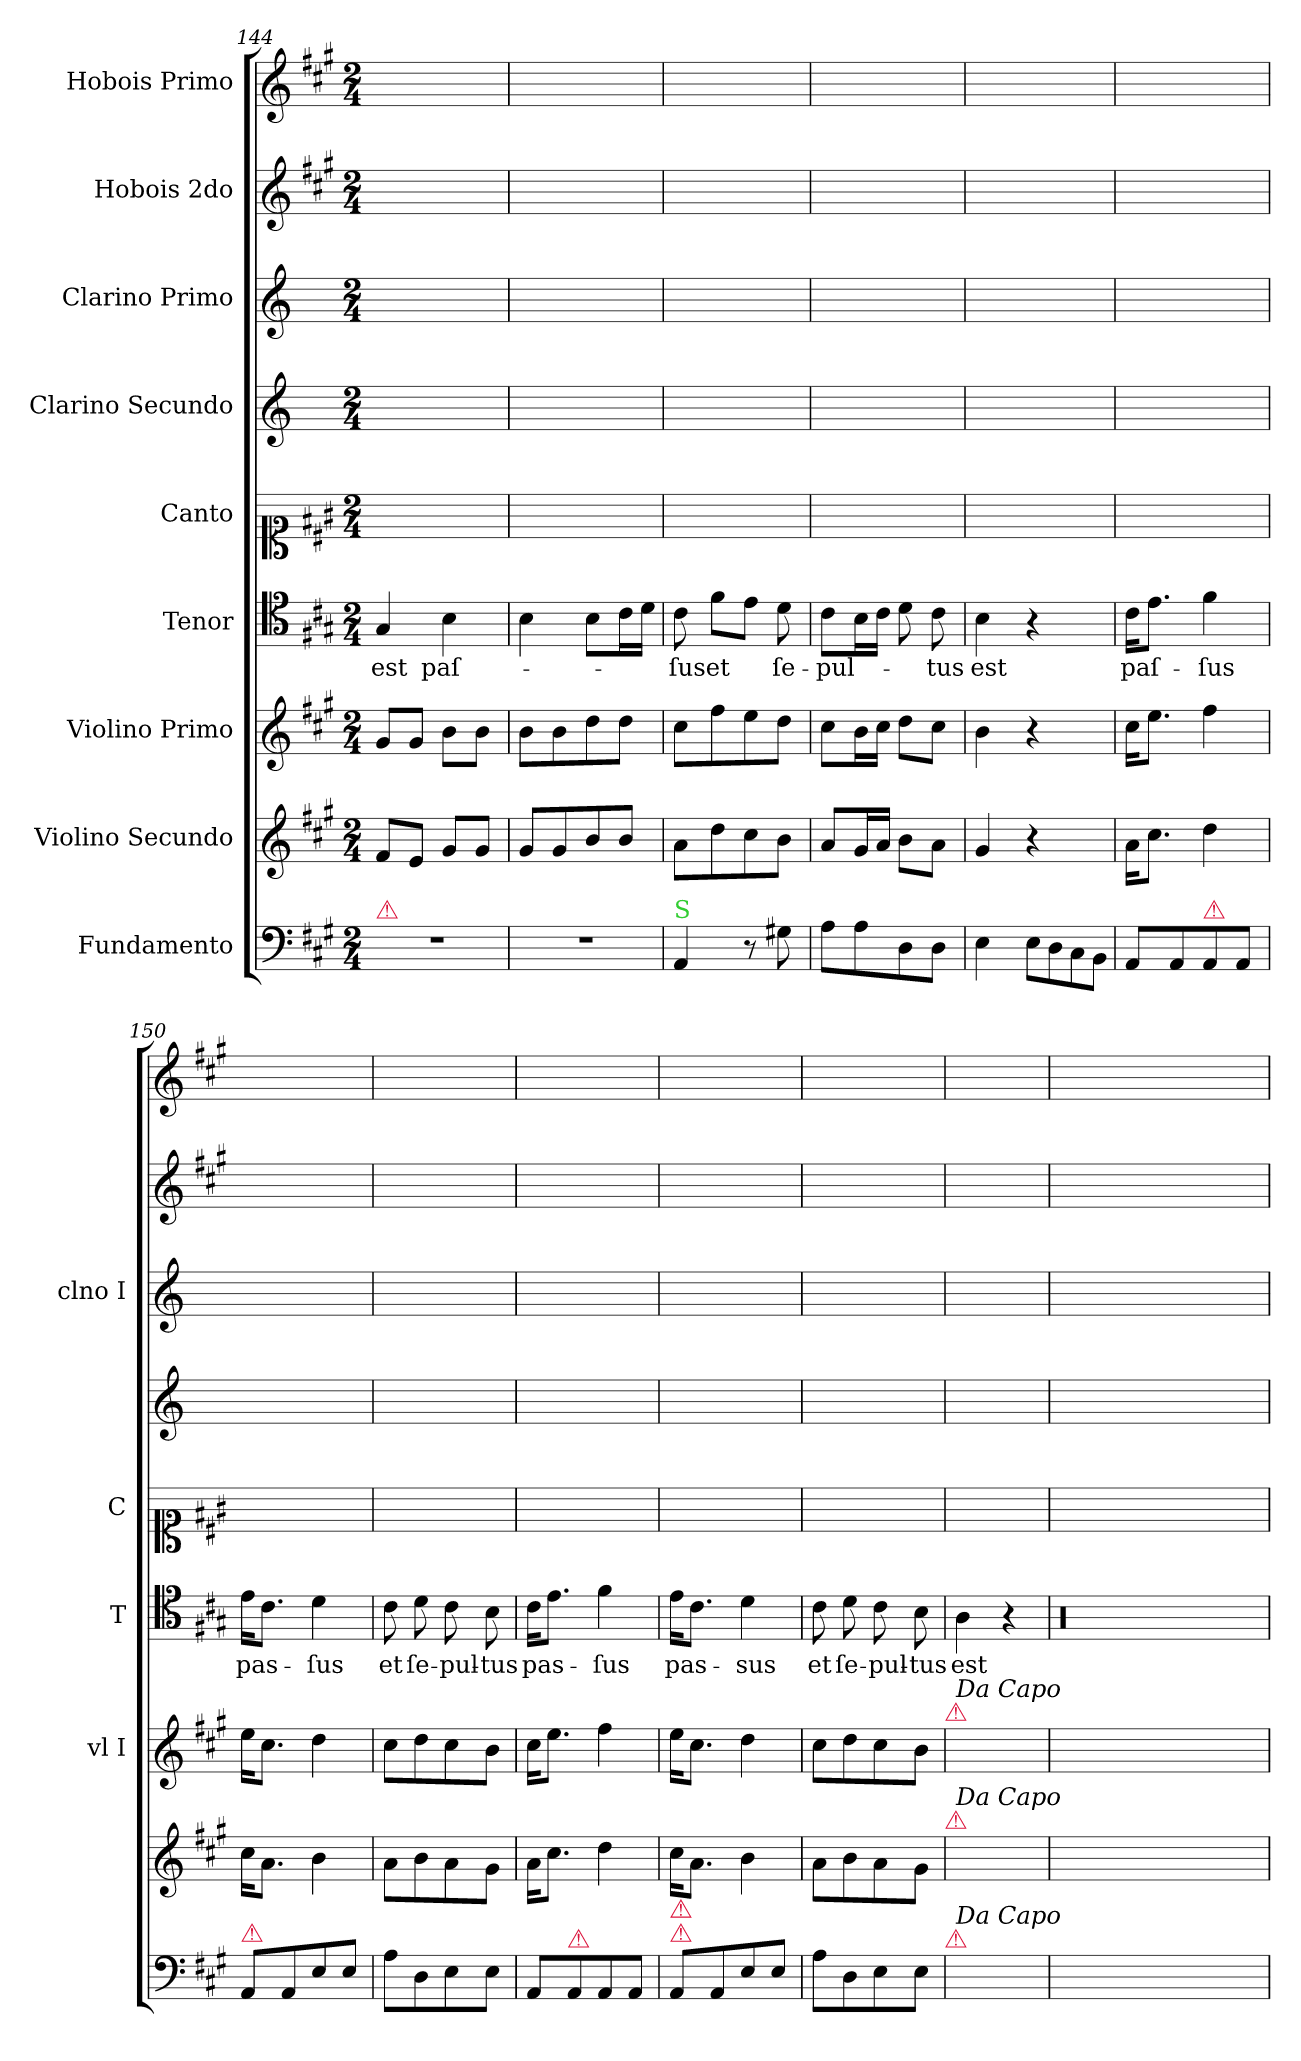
**kern	**kern	**kern	**kern	**text	**kern	**kern	**kern	**kern	**kern
*part9	*part8	*part7	*part6	*part6	*part5	*part4	*part3	*part2	*part1
*staff9	*staff8	*staff7	*staff6	*staff6	*staff5	*staff4	*staff3	*staff2	*staff1
*I"Fundamento	*I"Violino Secundo	*I"Violino Primo	*I"Tenor	*	*I"Canto	*I"Clarino Secundo	*I"Clarino Primo	*I"Hobois 2do	*I"Hobois Primo
*	*	*I'vl I	*I'T	*	*I'C	*	*I'clno I	*	*
*clefF4	*clefG2	*clefG2	*clefC4	*	*clefC1	*clefG2	*clefG2	*clefG2	*clefG2
*	*	*	*	*	*	*ITrd-1c-2	*ITrd-1c-2	*	*
*k[f#c#g#]	*k[f#c#g#]	*k[f#c#g#]	*k[f#c#g#]	*	*k[f#c#g#]	*k[f#c#]	*k[f#c#]	*k[f#c#g#]	*k[f#c#g#]
*M2/4	*M2/4	*M2/4	*M2/4	*	*M2/4	*M2/4	*M2/4	*M2/4	*M2/4
=144	=144	=144	=144	=144	=144	=144	=144	=144	=144
!LO:TX:a:color=crimson:t=⚠	!	!	!	!	!	!	!	!	!
2r	8f#/L	8g#/L	4G#/	est	2ryy	2ryy	2ryy	2ryy	2ryy
.	8e/J	8g#/J	.	.	.	.	.	.	.
.	8g#/L	8b\L	4B\	paſ-	.	.	.	.	.
.	8g#/J	8b\J	.	.	.	.	.	.	.
=145	=145	=145	=145	=145	=145	=145	=145	=145	=145
2r	8g#/L	8b\L	4B\	.	2ryy	2ryy	2ryy	2ryy	2ryy
.	8g#/	8b\	.	.	.	.	.	.	.
.	8b/	8dd\	8B\L	.	.	.	.	.	.
.	8b/J	8dd\J	16c#\L	.	.	.	.	.	.
.	.	.	16d\JJ	.	.	.	.	.	.
=146	=146	=146	=146	=146	=146	=146	=146	=146	=146
!LO:TX:a:color=limegreen:t=S	!	!	!	!	!	!	!	!	!
4AA/	8a\L	8cc#\L	8c#\	-ſus	2ryy	2ryy	2ryy	2ryy	2ryy
.	8dd\	8ff#\	8f#\L	et	.	.	.	.	.
8r	8cc#\	8ee\	8e\J	.	.	.	.	.	.
8G#X\	8b\J	8dd\J	8d\	ſe-	.	.	.	.	.
=147	=147	=147	=147	=147	=147	=147	=147	=147	=147
8A\L	8a/L	8cc#\L	8c#\L	-pul-	2ryy	2ryy	2ryy	2ryy	2ryy
8A\	16g#/L	16b\L	16B\L	.	.	.	.	.	.
.	16a/JJ	16cc#\JJ	16c#\JJ	.	.	.	.	.	.
8D\	8b\L	8dd\L	8d\	.	.	.	.	.	.
8D\J	8a\J	8cc#\J	8c#\	-tus	.	.	.	.	.
=148	=148	=148	=148	=148	=148	=148	=148	=148	=148
4E\	4g#/	4b\	4B\	est	2ryy	2ryy	2ryy	2ryy	2ryy
!LO:N:vis=8	!	!	!	!	!	!	!	!	!
16E\L	4r	4r	4r	.	.	.	.	.	.
!LO:N:vis=8	!	!	!	!	!	!	!	!	!
16D\	.	.	.	.	.	.	.	.	.
!LO:N:vis=8	!	!	!	!	!	!	!	!	!
16C#\	.	.	.	.	.	.	.	.	.
!LO:N:vis=8	!	!	!	!	!	!	!	!	!
16BB\J	.	.	.	.	.	.	.	.	.
=149	=149	=149	=149	=149	=149	=149	=149	=149	=149
8AA/L	16a\KL	16cc#\KL	16c#\KL	paſ-	2ryy	2ryy	2ryy	2ryy	2ryy
.	8.cc#\J	8.ee\J	8.e\J	.	.	.	.	.	.
8AA/	.	.	.	.	.	.	.	.	.
!LO:TX:a:color=crimson:t=⚠	!	!	!	!	!	!	!	!	!
8AA/	4dd\	4ff#\	4f#\	-ſus	.	.	.	.	.
8AA/J	.	.	.	.	.	.	.	.	.
=150	=150	=150	=150	=150	=150	=150	=150	=150	=150
!LO:TX:a:color=crimson:t=⚠	!	!	!	!	!	!	!	!	!
8AA/L	16cc#\KL	16ee\KL	16e\KL	pas-	2ryy	2ryy	2ryy	2ryy	2ryy
.	8.a\J	8.cc#\J	8.c#\J	.	.	.	.	.	.
8AA/	.	.	.	.	.	.	.	.	.
8E/	4b\	4dd\	4d\	-ſus	.	.	.	.	.
8E/J	.	.	.	.	.	.	.	.	.
=151	=151	=151	=151	=151	=151	=151	=151	=151	=151
8A\L	8a\L	8cc#\L	8c#\	et	2ryy	2ryy	2ryy	2ryy	2ryy
8D\	8b\	8dd\	8d\	ſe-	.	.	.	.	.
8E\	8a\	8cc#\	8c#\	-pul-	.	.	.	.	.
8E\J	8g#\J	8b\J	8B\	-tus	.	.	.	.	.
=152	=152	=152	=152	=152	=152	=152	=152	=152	=152
8AA/L	16a\KL	16cc#\KL	16c#\KL	pas-	2ryy	2ryy	2ryy	2ryy	2ryy
.	8.cc#\J	8.ee\J	8.e\J	.	.	.	.	.	.
!LO:TX:a:color=crimson:t=⚠	!	!	!	!	!	!	!	!	!
8AA/	.	.	.	.	.	.	.	.	.
8AA/	4dd\	4ff#\	4f#\	-ſus	.	.	.	.	.
8AA/J	.	.	.	.	.	.	.	.	.
=153	=153	=153	=153	=153	=153	=153	=153	=153	=153
!LO:TX:a:color=crimson:t=⚠	!	!	!	!	!	!	!	!	!
!LO:TX:a:color=crimson:t=⚠	!	!	!	!	!	!	!	!	!
8AA/L	16cc#\KL	16ee\KL	16e\KL	pas-	2ryy	2ryy	2ryy	2ryy	2ryy
.	8.a\J	8.cc#\J	8.c#\J	.	.	.	.	.	.
8AA/	.	.	.	.	.	.	.	.	.
8E\	4b\	4dd\	4d\	-sus	.	.	.	.	.
8E\J	.	.	.	.	.	.	.	.	.
=154	=154	=154	=154	=154	=154	=154	=154	=154	=154
8A\L	8a\L	8cc#\L	8c#\	et	2ryy	2ryy	2ryy	2ryy	2ryy
8D\	8b\	8dd\	8d\	ſe-	.	.	.	.	.
8E\	8a\	8cc#\	8c#\	-pul-	.	.	.	.	.
8E\J	8g#\J	8b\J	8B\	-tus	.	.	.	.	.
!	!	!LO:TX:a:color=crimson:t=⚠	!	!	!	!	!	!	!
!	!LO:TX:a:color=crimson:t=⚠	!	!	!	!	!	!	!	!
!LO:TX:a:color=crimson:t=⚠	!	!	!	!	!	!	!	!	!
=155	=155	=155	=155	=155	=155	=155	=155	=155	=155
!	!	!LO:TX:a:i:t=Da Capo	!	!	!	!	!	!	!
!	!LO:TX:a:i:t=Da Capo	!	!	!	!	!	!	!	!
!LO:TX:a:i:t=Da Capo	!	!	!	!	!	!	!	!	!
2ryy	2ryy	2ryy	4A\	est	2ryy	2ryy	2ryy	2ryy	2ryy
.	.	.	4r	.	.	.	.	.	.
=156	=156	=156	=156	=156	=156	=156	=156	=156	=156
!	!	!	!LO:N:vis=00	!	!	!	!	!	!
2ryy	2ryy	2ryy	0r	.	2ryy	2ryy	2ryy	2ryy	2ryy
1.ryy	1.ryy	1.ryy	.	.	1.ryy	1.ryy	1.ryy	1.ryy	1.ryy
=	=	=	=	=	=	=	=	=	=
*-	*-	*-	*-	*-	*-	*-	*-	*-	*-
